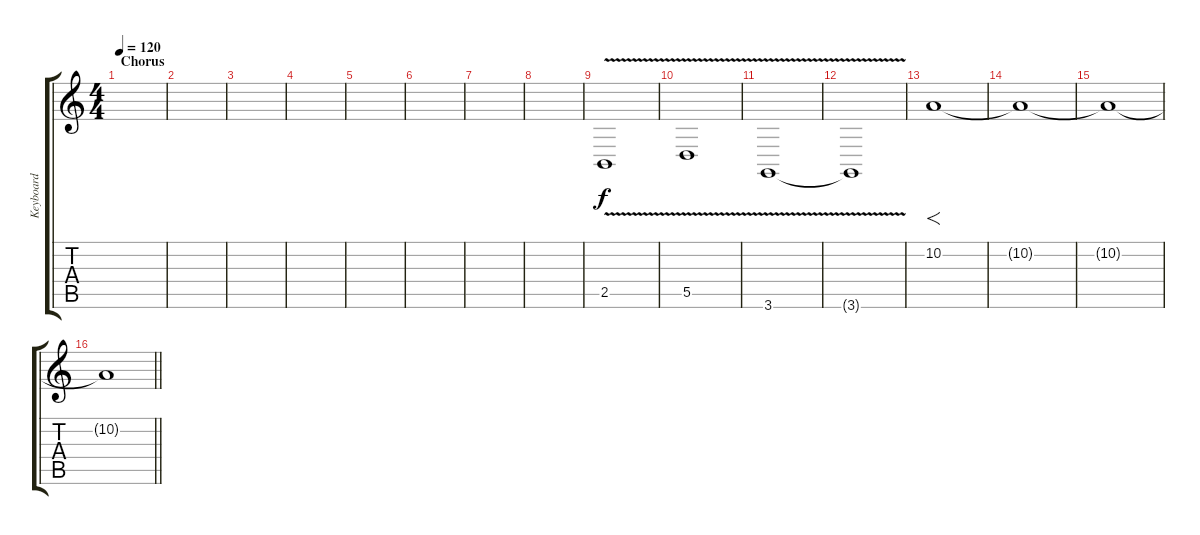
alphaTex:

\track ("Keyboard" "Keyboard") {instrument pad3polysynth}
\staff {score tabs}
\tuning (E4 B3 G3 D3 A2 E2) {hide}
\ts (4 4)
\section ("" "Chorus")
\tempo 120
\clef g2
\ks c
|
|
|
|
|
|
|
|
2.5{v}.1 |
5.5{v}.1 |
3.6{v}.1 |
3.6{t}.1 |
10.2.1{f} |
10.2{t}.1 |
10.2{t}.1 |
\barLineRight lightlight
10.2{t}.1
